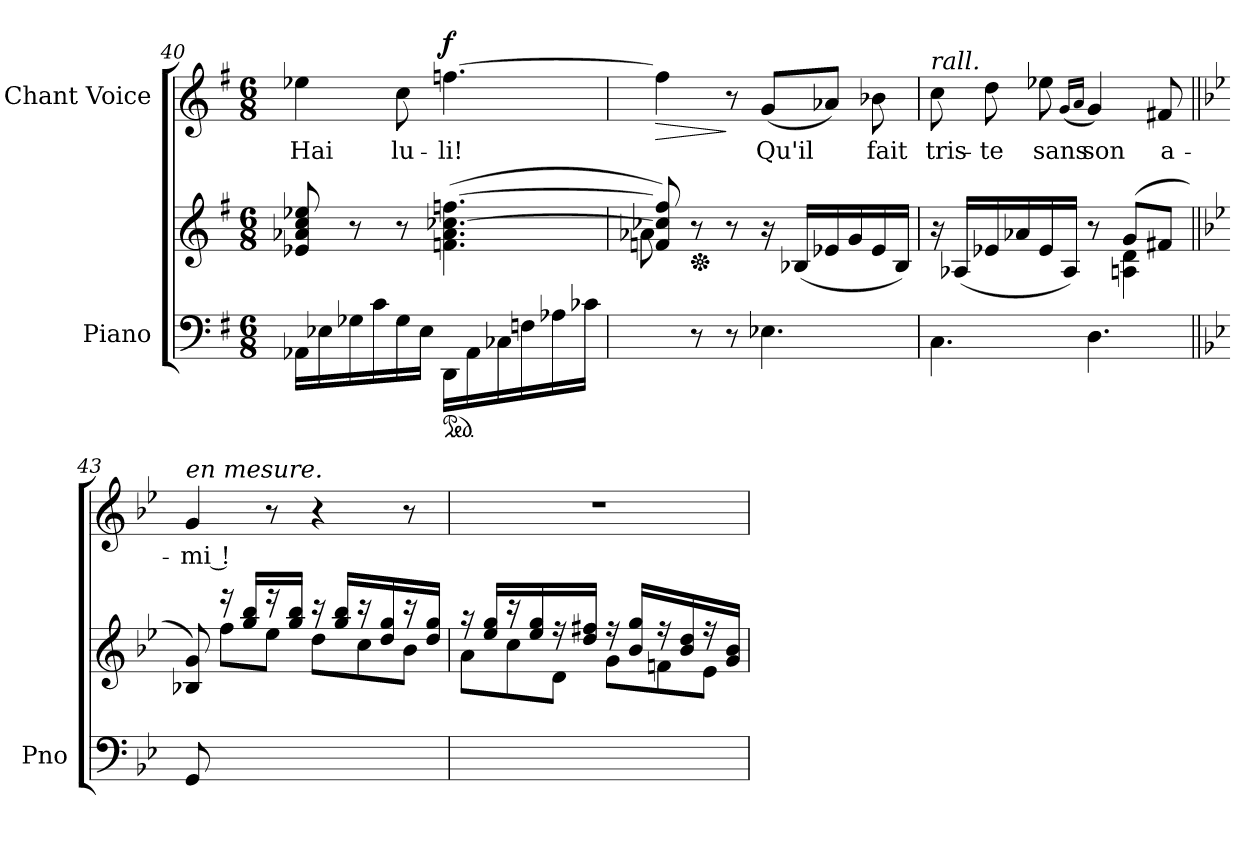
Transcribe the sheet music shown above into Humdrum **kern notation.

**kern	**kern	**kern	**text	**dynam
*part2	*part2	*part1	*part1	*part1
*staff3	*staff2	*staff1	*staff1	*staff1
*I"Piano	*	*I"Chant Voice	*	*
*I'Pno	*	*	*	*
!!LO:LB:g=z
*clefF4	*clefG2	*clefG2	*	*
*k[f#]	*k[f#]	*k[f#]	*	*
*M6/8	*M6/8	*M6/8	*	*
=40	=40	=40	=40	=40
!	!	!	!LO:LY:b	!
16AA-X\LL	8e-X/ 8a-X/ 8cc/ 8ee-X/	4ee-X\	Hai	.
16E-X\	.	.	.	.
16G-X\	8r	.	.	.
16c\	.	.	.	.
!	!	!	!LO:LY:b	!
16G-\	8r	8cc\	lu-	.
16E-\JJ	.	.	.	.
*ped	*	*	*	*
!	!	!	!LO:LY:b	!LO:DY:a
16DD\LL	(4.fn\ 4.a-\ [>4.cc-X\ [4.ffn\	[4.ffn\	-li!	f
16AA-\	.	.	.	.
16C-X\	.	.	.	.
16Fn\	.	.	.	.
16A-X\	.	.	.	.
16c-X\JJ	.	.	.	.
!!LO:PB:g=z
=41	=41	=41	=41	=41
*	*^	*	*	*
!	!	!	!	!	!LO:HP:b
8ryy	8fn!/ 8cc-X!/] 8ffn!/])	8a-X\	4ffn\]	.	>
*	*Xped	*	*	*	*
8r	8r	2ryy	.	.	.
8r	8r	.	8r	.	]
!	!	!	!	!LO:LY:b	!
4.E-X\	16r	.	(8g/L	Qu'il	.
.	(<16B-X/LL	.	.	.	.
.	16e-X/	.	8a-X/J)	.	.
.	16g/	.	.	.	.
!	!	!	!	!LO:LY:b	!
.	16e-/	8ryy	8b-X\	fait	.
.	16B-/JJ)	.	.	.	.
=42	=42	=42	=42	=42	=42
!	!	!	!LO:TX:a:i:t=rall.	!	!
!	!	!	!	!LO:LY:b	!
4.C\	16r	2ryy	8cc\	tris-	.
.	(16A-X/LL	.	.	.	.
!	!	!	!	!LO:LY:b	!
.	16e-X/	.	8dd\	-te	.
.	16a-X/	.	.	.	.
!	!	!	!	!LO:LY:b	!
.	16e-/	.	8ee-X\	sans	.
.	16A-/JJ)	.	.	.	.
.	.	.	(16qg/LL	.	.
.	.	.	16qa/JJ	.	.
!	!	!	!	!LO:LY:b	!
4.D\	8r	.	4g/)	son	.
.	(8g/L	4An\ 4d\	.	.	.
!	!	!	!	!LO:LY:b	!
.	8f#X/J	.	8f#X/	a-	.
!!LO:LB:g=z
=43||	=43||	=43||	=43||	=43||	=43||
*k[b-e-]	*k[b-e-]	*	*k[b-e-]	*	*
!	!	!	!LO:TX:a:i:t=en mesure.	!	!
!	!	!	!	!LO:LY:b	!
8GG/	8B-X/ 8g/)	8ryy	4g/	-mi !	.
8ryy	16r	8ff\L	.	.	.
.	16gg/ 16bb-/LL	.	.	.	.
2ryy	16r	8ee-\J	8r	.	.
.	16gg/ 16bb-/JJ	.	.	.	.
.	16r	8dd\L	4r	.	.
.	16gg/ 16bb-/LL	.	.	.	.
.	16r	8cc\	.	.	.
.	16dd/ 16gg/	.	.	.	.
.	16r	8b-\J	8r	.	.
.	16dd/ 16gg/JJ	.	.	.	.
!!LO:LB:g=z
=44	=44	=44	=44	=44	=44
2.ryy	16r	8a\L	2.r	.	.
.	16ee-/ 16gg/LL	.	.	.	.
.	16r	8cc\	.	.	.
.	16ee-/ 16gg/	.	.	.	.
.	16r	8d\J	.	.	.
.	16dd/ 16ff#X/JJ	.	.	.	.
.	16r	8g\L	.	.	.
.	16b-/ 16gg/LL	.	.	.	.
.	16r	8fn\	.	.	.
.	16b-/ 16dd/	.	.	.	.
.	16r	8e-\J	.	.	.
.	16g/ 16b-/JJ	.	.	.	.
*	*v	*v	*	*	*
=	=	=	=	=
*-	*-	*-	*-	*-
